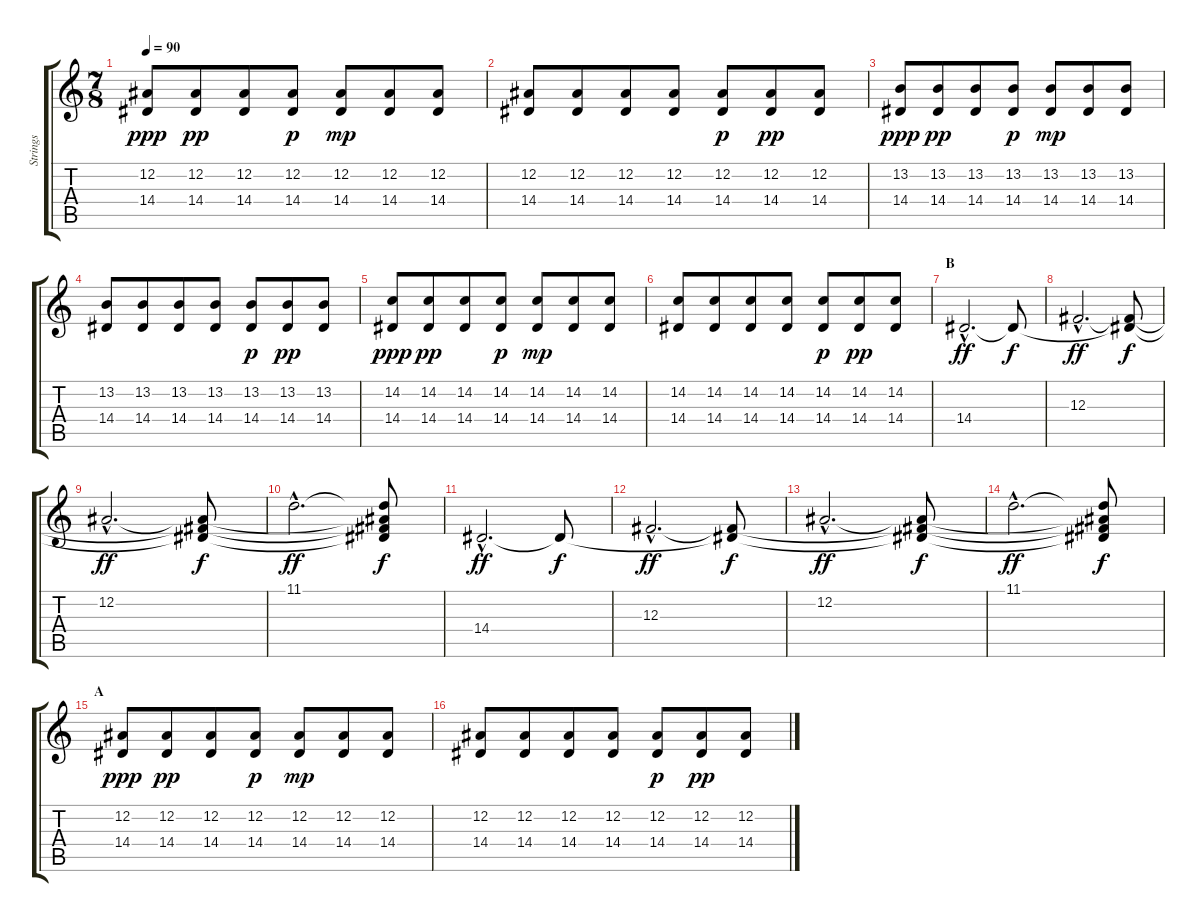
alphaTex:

\track ("Strings" "Strings") {instrument stringensemble1}
\staff {score tabs}
\tuning (Eb4 Bb3 Gb3 Db3 Ab2 Eb2) {hide}
\ts (7 8)
\tempo 90
\clef g2
\ks c
(12.2 14.4).8{dy ppp} (12.2 14.4).8{dy pp} (12.2 14.4).8 (12.2 14.4).8{dy p} (12.2 14.4).8{dy mp} (12.2 14.4).8 (12.2 14.4).8 |
(12.2 14.4).8 (12.2 14.4).8 (12.2 14.4).8 (12.2 14.4).8 (12.2 14.4).8{dy p} (12.2 14.4).8{dy pp} (12.2 14.4).8 |
(13.2 14.4).8{dy ppp} (13.2 14.4).8{dy pp} (13.2 14.4).8 (13.2 14.4).8{dy p} (13.2 14.4).8{dy mp} (13.2 14.4).8 (13.2 14.4).8 |
(13.2 14.4).8 (13.2 14.4).8 (13.2 14.4).8 (13.2 14.4).8 (13.2 14.4).8{dy p} (13.2 14.4).8{dy pp} (13.2 14.4).8 |
(14.2 14.4).8{dy ppp} (14.2 14.4).8{dy pp} (14.2 14.4).8 (14.2 14.4).8{dy p} (14.2 14.4).8{dy mp} (14.2 14.4).8 (14.2 14.4).8 |
(14.2 14.4).8 (14.2 14.4).8 (14.2 14.4).8 (14.2 14.4).8 (14.2 14.4).8{dy p} (14.2 14.4).8{dy pp} (14.2 14.4).8 |
\section ("" "B")
14.4{hac}.2{d dy ff} 14.4{t}.8{dy f} |
12.3{hac}.2{d dy ff} (12.3{t} 14.4{t}).8{dy f} |
12.2{hac}.2{d dy ff} (12.2{t} 12.3{t} 14.4{t}).8{dy f} |
11.1{hac}.2{d dy ff} (11.1{t} 12.2{t} 12.3{t} 14.4{t}).8{dy f} |
14.4{hac}.2{d dy ff} 14.4{t}.8{dy f} |
12.3{hac}.2{d dy ff} (12.3{t} 14.4{t}).8{dy f} |
12.2{hac}.2{d dy ff} (12.2{t} 12.3{t} 14.4{t}).8{dy f} |
11.1{hac}.2{d dy ff} (11.1{t} 12.2{t} 12.3{t} 14.4{t}).8{dy f} |
\section ("" "A")
(12.2 14.4).8{dy ppp} (12.2 14.4).8{dy pp} (12.2 14.4).8 (12.2 14.4).8{dy p} (12.2 14.4).8{dy mp} (12.2 14.4).8 (12.2 14.4).8 |
(12.2 14.4).8 (12.2 14.4).8 (12.2 14.4).8 (12.2 14.4).8 (12.2 14.4).8{dy p} (12.2 14.4).8{dy pp} (12.2 14.4).8
